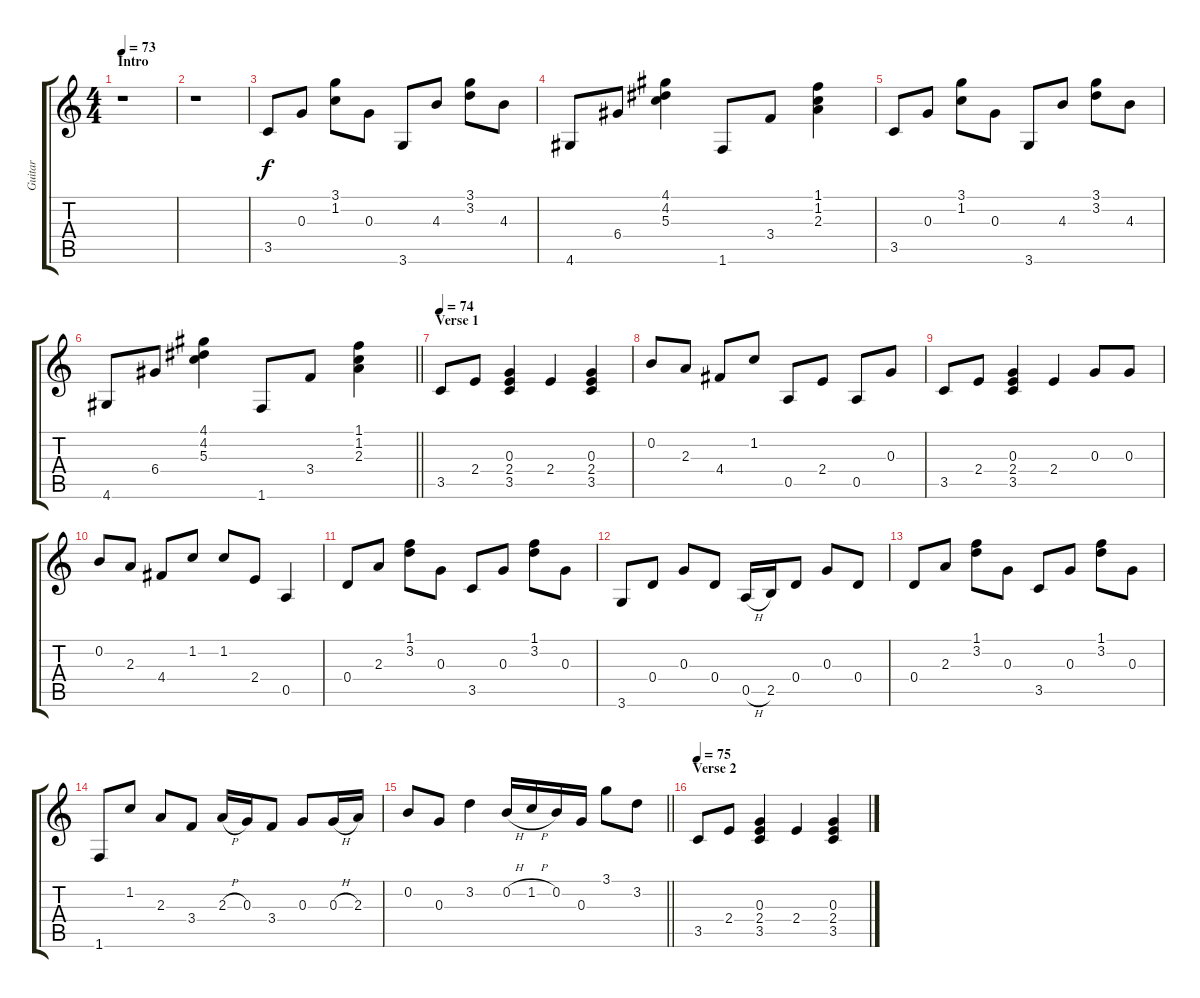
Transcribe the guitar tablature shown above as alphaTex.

\track ("Guitar" "Guitar") {instrument acousticguitarsteel}
\staff {score tabs}
\tuning (E4 B3 G3 D3 A2 E2) {hide}
\ts (4 4)
\section ("" "Intro")
\tempo 73
\clef g2
\ks c
r.1{dy f instrument acousticguitarsteel} |
r.1 |
3.5.8 0.3.8 (3.1 1.2).8 0.3.8 3.6.8 4.3.8 (3.1 3.2).8 4.3.8 |
4.6.8 6.4.8 (4.1 4.2 5.3).4 1.6.8 3.4.8 (1.1 1.2 2.3).4 |
3.5.8 0.3.8 (3.1 1.2).8 0.3.8 3.6.8 4.3.8 (3.1 3.2).8 4.3.8 |
\barLineRight lightlight
4.6.8 6.4.8 (4.1 4.2 5.3).4 1.6.8 3.4.8 (1.1 1.2 2.3).4 |
\section ("" "Verse 1")
\tempo 74
3.5.8 2.4.8 (0.3 2.4 3.5).4 2.4.4 (0.3 2.4 3.5).4 |
0.2.8 2.3.8 4.4.8 1.2.8 0.5.8 2.4.8 0.5.8 0.3.8 |
3.5.8 2.4.8 (0.3 2.4 3.5).4 2.4.4 0.3.8 0.3.8 |
0.2.8 2.3.8 4.4.8 1.2.8 1.2.8 2.4.8 0.5.4 |
0.4.8 2.3.8 (1.1 3.2).8 0.3.8 3.5.8 0.3.8 (1.1 3.2).8 0.3.8 |
3.6.8 0.4.8 0.3.8 0.4.8 0.5{h}.16 2.5.16 0.4.8 0.3.8 0.4.8 |
0.4.8 2.3.8 (1.1 3.2).8 0.3.8 3.5.8 0.3.8 (1.1 3.2).8 0.3.8 |
1.6.8 1.2.8 2.3.8 3.4.8 2.3{h}.16 0.3.16 3.4.8 0.3.8 0.3{h}.16 2.3.16 |
\barLineRight lightlight
0.2.8 0.3.8 3.2.4 0.2{h}.16 1.2{h}.16 0.2.16 0.3.16 3.1.8 3.2.8 |
\section ("" "Verse 2")
\tempo 75
3.5.8 2.4.8 (0.3 2.4 3.5).4 2.4.4 (0.3 2.4 3.5).4
